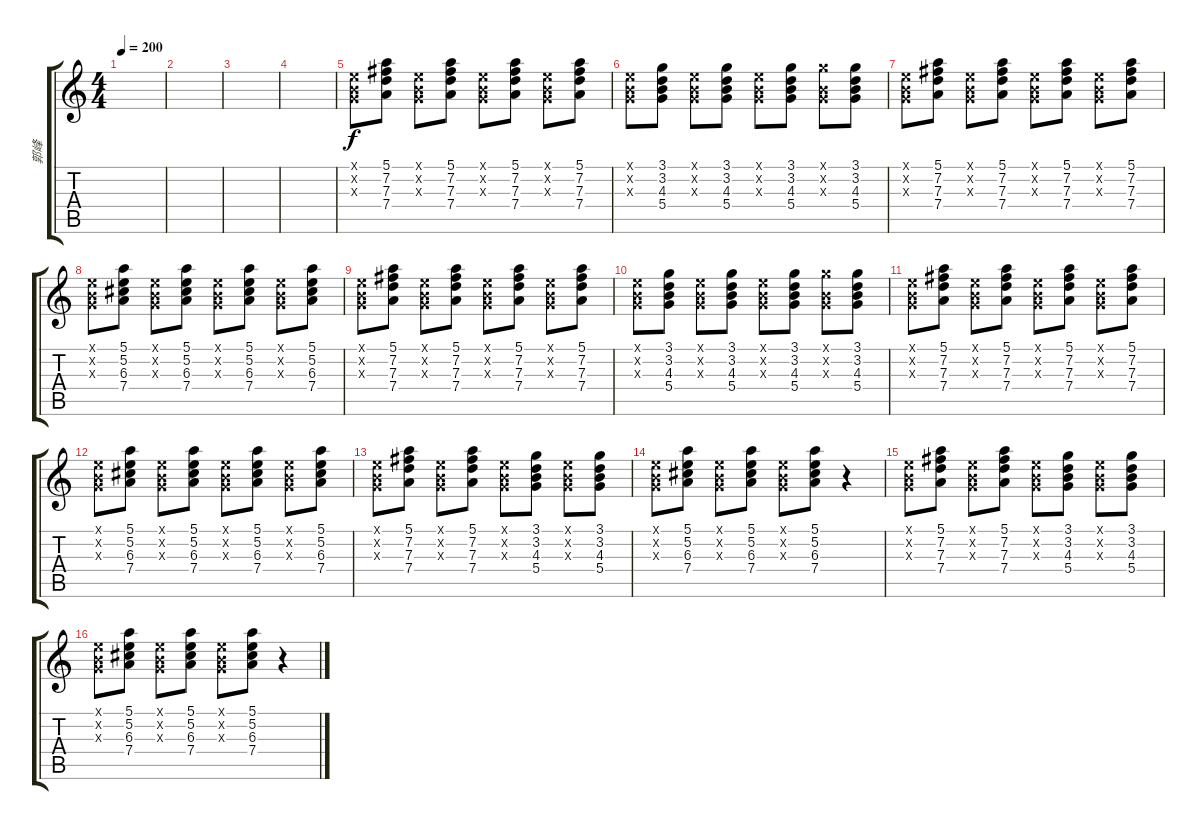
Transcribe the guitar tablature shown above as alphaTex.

\track ("郭峰" "郭峰") {instrument electricguitarjazz}
\staff {score tabs}
\tuning (E4 B3 G3 D3 A2 E2) {hide}
\ts (4 4)
\tempo 200
\clef g2
\ks c
|
|
|
|
(0.1{x} 0.2{x} 0.3{x}).8 (5.1 7.2 7.3 7.4).8 (0.1{x} 0.2{x} 0.3{x}).8 (5.1 7.2 7.3 7.4).8 (0.1{x} 0.2{x} 0.3{x}).8 (5.1 7.2 7.3 7.4).8 (0.1{x} 0.2{x} 0.3{x}).8 (5.1 7.2 7.3 7.4).8 |
(0.1{x} 0.2{x} 0.3{x}).8 (3.1 3.2 4.3 5.4).8 (0.1{x} 0.2{x} 0.3{x}).8 (3.1 3.2 4.3 5.4).8 (0.1{x} 0.2{x} 0.3{x}).8 (3.1 3.2 4.3 5.4).8 (3.1{x} 0.2{x} 0.3{x}).8 (3.1 3.2 4.3 5.4).8 |
(0.1{x} 0.2{x} 0.3{x}).8 (5.1 7.2 7.3 7.4).8 (0.1{x} 0.2{x} 0.3{x}).8 (5.1 7.2 7.3 7.4).8 (0.1{x} 0.2{x} 0.3{x}).8 (5.1 7.2 7.3 7.4).8 (0.1{x} 0.2{x} 0.3{x}).8 (5.1 7.2 7.3 7.4).8 |
(0.1{x} 0.2{x} 0.3{x}).8 (5.1 5.2 6.3 7.4).8 (0.1{x} 0.2{x} 0.3{x}).8 (5.1 5.2 6.3 7.4).8 (0.1{x} 0.2{x} 0.3{x}).8 (5.1 5.2 6.3 7.4).8 (0.1{x} 0.2{x} 0.3{x}).8 (5.1 5.2 6.3 7.4).8 |
(0.1{x} 0.2{x} 0.3{x}).8 (5.1 7.2 7.3 7.4).8 (0.1{x} 0.2{x} 0.3{x}).8 (5.1 7.2 7.3 7.4).8 (0.1{x} 0.2{x} 0.3{x}).8 (5.1 7.2 7.3 7.4).8 (0.1{x} 0.2{x} 0.3{x}).8 (5.1 7.2 7.3 7.4).8 |
(0.1{x} 0.2{x} 0.3{x}).8 (3.1 3.2 4.3 5.4).8 (0.1{x} 0.2{x} 0.3{x}).8 (3.1 3.2 4.3 5.4).8 (0.1{x} 0.2{x} 0.3{x}).8 (3.1 3.2 4.3 5.4).8 (3.1{x} 0.2{x} 0.3{x}).8 (3.1 3.2 4.3 5.4).8 |
(0.1{x} 0.2{x} 0.3{x}).8 (5.1 7.2 7.3 7.4).8 (0.1{x} 0.2{x} 0.3{x}).8 (5.1 7.2 7.3 7.4).8 (0.1{x} 0.2{x} 0.3{x}).8 (5.1 7.2 7.3 7.4).8 (0.1{x} 0.2{x} 0.3{x}).8 (5.1 7.2 7.3 7.4).8 |
(0.1{x} 0.2{x} 0.3{x}).8 (5.1 5.2 6.3 7.4).8 (0.1{x} 0.2{x} 0.3{x}).8 (5.1 5.2 6.3 7.4).8 (0.1{x} 0.2{x} 0.3{x}).8 (5.1 5.2 6.3 7.4).8 (0.1{x} 0.2{x} 0.3{x}).8 (5.1 5.2 6.3 7.4).8 |
(0.1{x} 0.2{x} 0.3{x}).8 (5.1 7.2 7.3 7.4).8 (0.1{x} 0.2{x} 0.3{x}).8 (5.1 7.2 7.3 7.4).8 (0.1{x} 0.2{x} 0.3{x}).8 (3.1 3.2 4.3 5.4).8 (0.1{x} 0.2{x} 0.3{x}).8 (3.1 3.2 4.3 5.4).8 |
(0.1{x} 0.2{x} 0.3{x}).8 (5.1 5.2 6.3 7.4).8 (0.1{x} 0.2{x} 0.3{x}).8 (5.1 5.2 6.3 7.4).8 (0.1{x} 0.2{x} 0.3{x}).8 (5.1 5.2 6.3 7.4).8 r.4 |
(0.1{x} 0.2{x} 0.3{x}).8 (5.1 7.2 7.3 7.4).8 (0.1{x} 0.2{x} 0.3{x}).8 (5.1 7.2 7.3 7.4).8 (0.1{x} 0.2{x} 0.3{x}).8 (3.1 3.2 4.3 5.4).8 (0.1{x} 0.2{x} 0.3{x}).8 (3.1 3.2 4.3 5.4).8 |
(0.1{x} 0.2{x} 0.3{x}).8 (5.1 5.2 6.3 7.4).8 (0.1{x} 0.2{x} 0.3{x}).8 (5.1 5.2 6.3 7.4).8 (0.1{x} 0.2{x} 0.3{x}).8 (5.1 5.2 6.3 7.4).8 r.4
